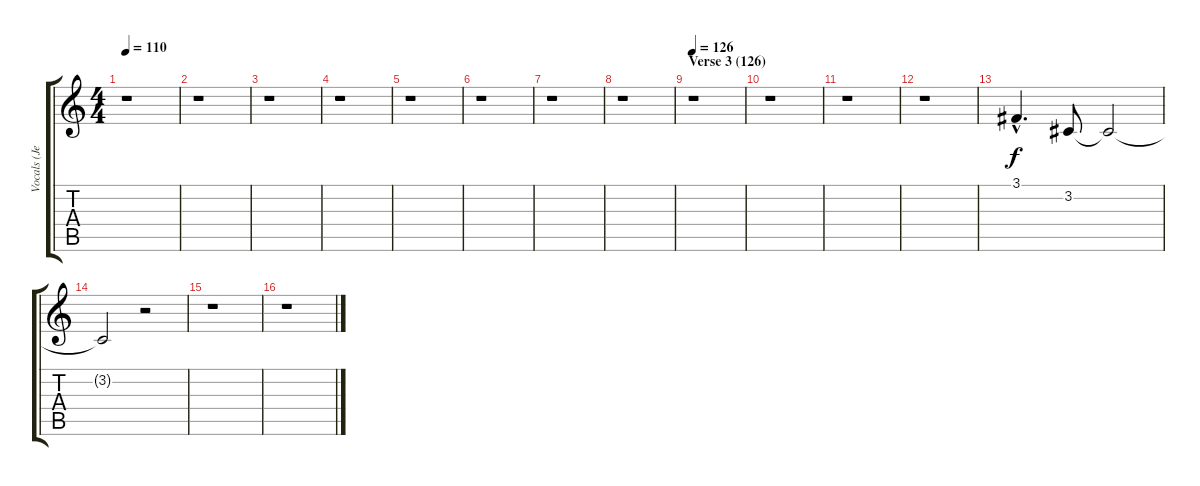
\track ("Vocals (Jerry)" "Vocals (Je") {instrument lead2sawtooth}
\staff {score tabs}
\tuning (Eb4 Bb3 Gb3 Db3 Ab2 Eb2) {hide}
\ts (4 4)
\tempo 110
\clef g2
\ks c
r.1{dy f} |
r.1 |
r.1 |
r.1 |
r.1 |
r.1 |
r.1 |
r.1 |
\section ("" "Verse 3 (126)")
\tempo 126
r.1 |
r.1 |
r.1 |
r.1 |
3.1{hac}.4{d} 3.2.8 3.2{t}.2 |
3.2{t}.2 r.2 |
r.1 |
r.1
